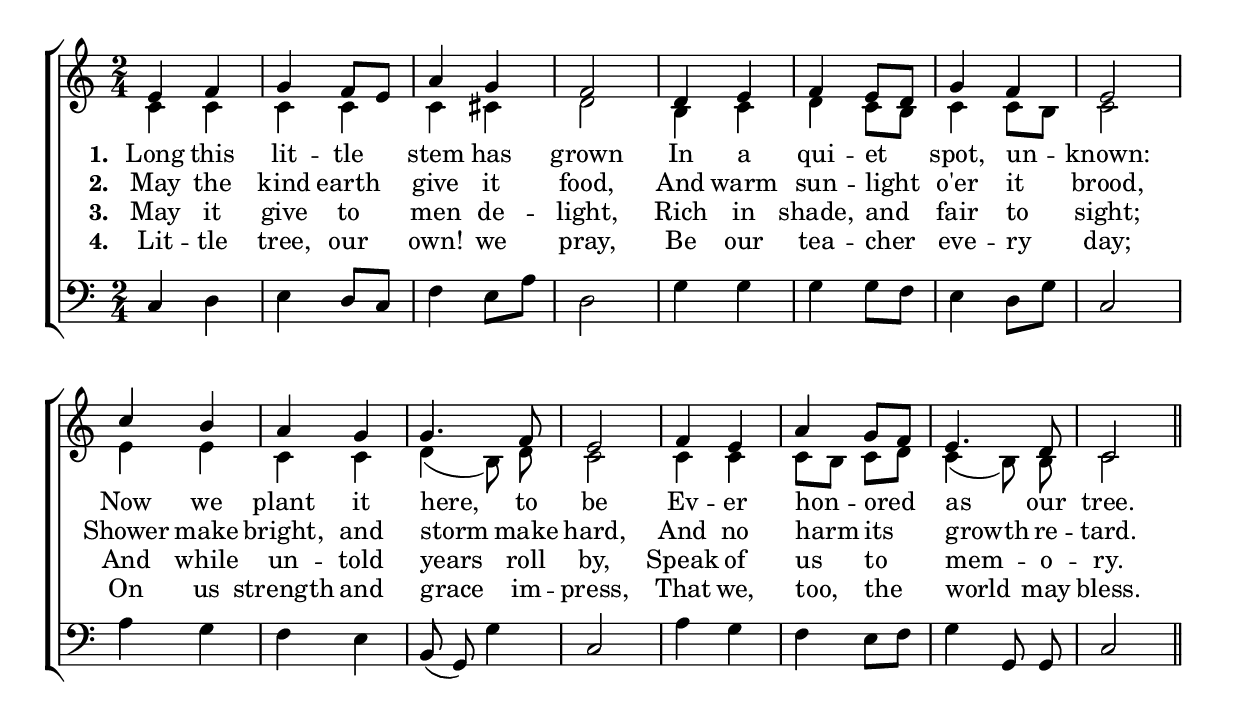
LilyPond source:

%Planting of the Tree

\version "2.6.5"
\include "english.ly"

global = {
  \time 2/4
  \autoBeamOff
}

sopMusic = \relative c' {
  e4 f4 | g4 f8[ e8] | a4 g4 | f2 | d4 e4 | f4 e8[ d8] | g4 f4 | e2 \break
  c'4 b4 | a4 g4 | g4. f8 | e2 | f4 e4 | a4 g8[ f8] | e4. d8 | c2 \bar "||"
}

altoMusic = \relative c' {
  c4 c4 | c4 c4 | c4 cs4 | d2 | b4 c4 | d4 c8[ b8] | c4 c8[ b8] | c2 |
  e4 e4 | c4 c4 | d4( b8) d8 | c2 | c4 c4 | c8[ b8] c8[ d8] | c4( b8) b8 | c2
}

bassMusic = \relative c {
  c4 d4 | e4 d8[ c8] | f4 e8[ a8] | d,2 | g4 g4 | g4 g8[ f8] | e4 d8[ g8] | c,2
  a'4 g4 | f4 e4 | b8( g8) g'4 | c,2 | a'4 g4 | f4 e8[ f8] | g4 g,8 g8 | c2
}

verseone = \lyricmode {
\set stanza = "1. "
Long this lit -- tle stem has grown In a qui -- et spot, un -- known:
Now we plant it here, to be Ev -- er hon -- ored as our tree.
}

versetwo = \lyricmode {
\set stanza = "2. "
May the kind earth give it food, And warm sun -- light o'er it brood,
Shower make bright, and storm make hard, And no harm its growth re -- tard.
}

versethree = \lyricmode {
\set stanza = "3. "
May it give to men de -- light, Rich in shade, and fair to sight;
And while un -- told years roll by, Speak of us to mem -- o -- ry.
}

versefour = \lyricmode {
\set stanza = "4. "
Lit -- tle tree, our own! we pray, Be our tea -- cher eve -- ry day;
On us strength and grace im -- press, That we, too, the world may bless.
}

\score {
  \context ChoirStaff <<
  \context Staff = women <<
  \context Voice =
    sopranos { \voiceOne << \global \sopMusic >> }
  \context Voice =
    altos { \voiceTwo << \global \altoMusic >> }

  \context Lyrics = altos \lyricsto altos \verseone
  \new Lyrics \lyricsto altos \versetwo
  \new Lyrics \lyricsto altos \versethree
  \new Lyrics \lyricsto altos \versefour
  >>

  \context Staff = men <<
    \clef bass
    \context Voice =
      basses { << \global \bassMusic >> }
  >>
>>

\layout {
   indent = 0.0\cm
    \context {
      \Score
       \remove Bar_number_engraver
    }
 }
\midi { \tempo 4 = 100 }
}

%Note: fixed very odd and clearly incorrect lyrics alignment in original
